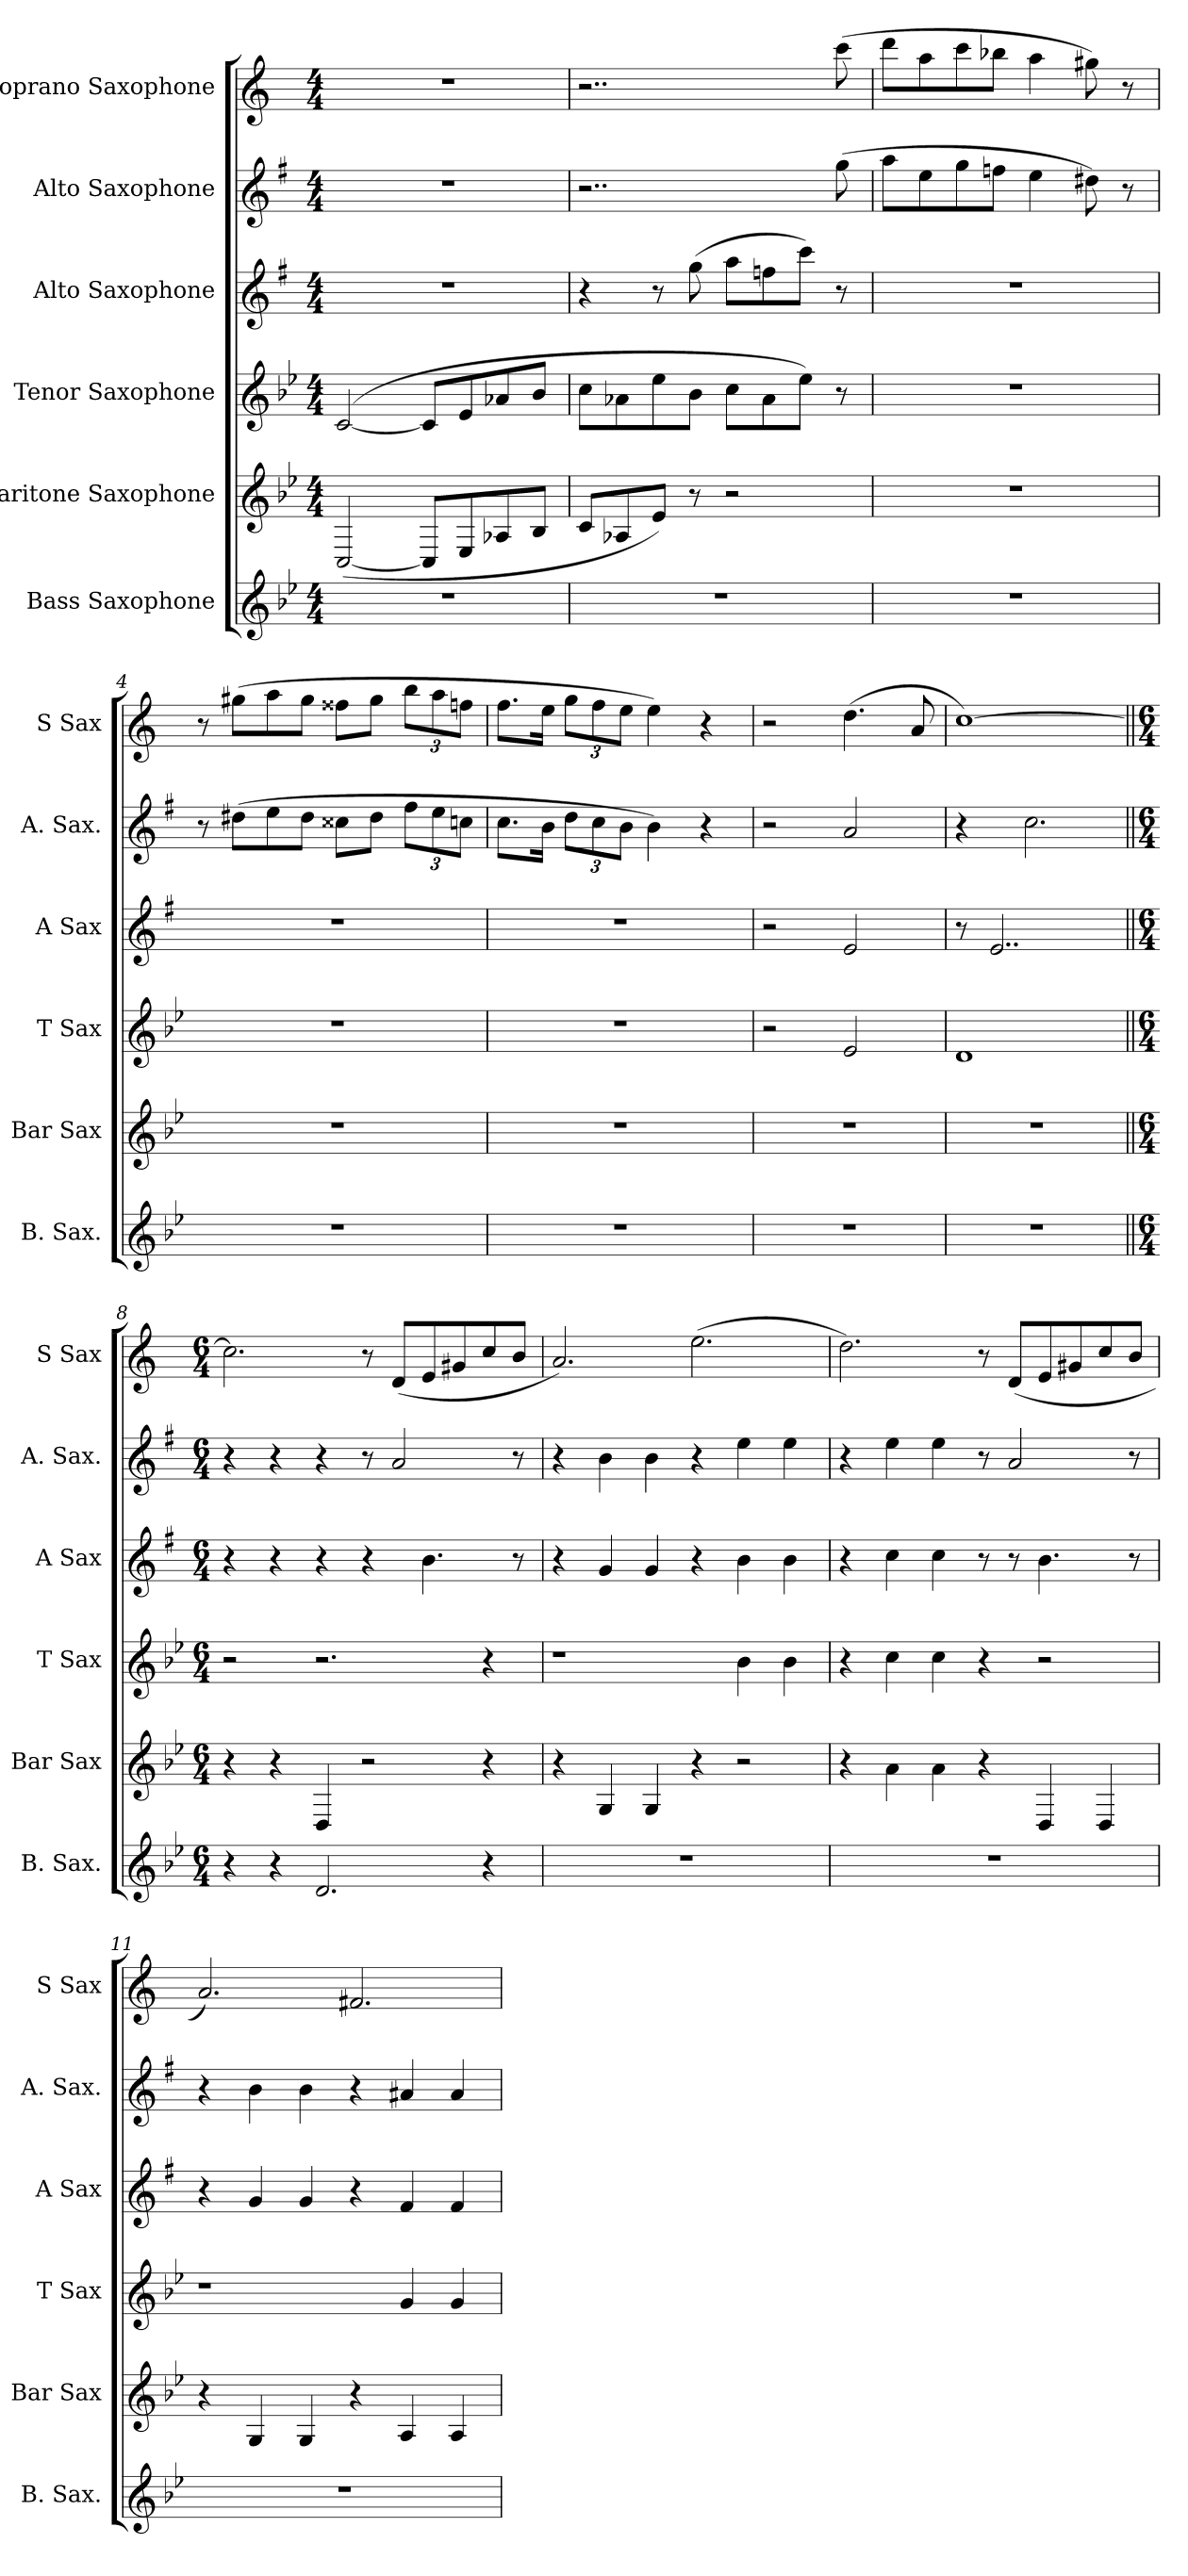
**kern	**kern	**kern	**kern	**kern	**kern
*part6	*part5	*part4	*part3	*part2	*part1
*staff6	*staff5	*staff4	*staff3	*staff2	*staff1
*I"Bass Saxophone	*I"Baritone Saxophone	*I"Tenor Saxophone	*I"Alto Saxophone	*I"Alto Saxophone	*I"Soprano Saxophone
*I'B. Sax.	*I'Bar Sax	*I'T Sax	*I'A Sax	*I'A. Sax.	*I'S Sax
*clefG2	*clefG2	*clefG2	*clefG2	*clefG2	*clefG2
*ITrd15c26	*ITrd12c21	*ITrd8c14	*ITrd5c9	*ITrd5c9	*ITrd1c2
*k[b-e-]	*k[b-e-]	*k[b-e-]	*k[b-e-]	*k[b-e-]	*k[b-e-]
*M4/4	*M4/4	*M4/4	*M4/4	*M4/4	*M4/4
*MM60	*MM60	*MM60	*MM60	*MM60	*MM60
=1	=1	=1	=1	=1	=1
1r	([2CC/	([2C/	1r	1r	1r
.	8CC/L]	8C/L]	.	.	.
.	8EE-/	8E-/	.	.	.
.	8AA-X/	8A-X/	.	.	.
.	8BB-/J	8B-/J	.	.	.
=2	=2	=2	=2	=2	=2
1r	8C/L	8c\L	4r	2..r	2..r
.	8AA-X/	8A-X\	.	.	.
.	8E-/J)	8e-\	8r	.	.
.	8r	8B-\J	(8b-\	.	.
.	2r	8c\L	8cc\L	.	.
.	.	8A-\	8a-X\	.	.
.	.	8e-\J)	8ee-\J)	.	.
.	.	8r	8r	(8b-\	(8bb-\
=3	=3	=3	=3	=3	=3
1r	1r	1r	1r	8cc\L	8ccc\L
.	.	.	.	8g\	8gg\
.	.	.	.	8b-\	8bb-\
.	.	.	.	8a-X\J	8aa-X\J
.	.	.	.	4g\	4gg\
.	.	.	.	8f#X\)	8ff#X\)
.	.	.	.	8r	8r
!!LO:PB:g=z
=4	=4	=4	=4	=4	=4
1r	1r	1r	1r	8r	8r
.	.	.	.	(8f#X\L	(8ff#X\L
.	.	.	.	8g\	8gg\
.	.	.	.	8f#\J	8ff#\J
.	.	.	.	8e#X\L	8ee#X\L
.	.	.	.	8f#\J	8ff#\J
*	*	*	*	*Xbrackettup	*Xbrackettup
.	.	.	.	12a\L	12aa\L
.	.	.	.	12g\	12gg\
.	.	.	.	12e-X\J	12ee-X\J
=5	=5	=5	=5	=5	=5
1r	1r	1r	1r	8.e-\L	8.ee-\L
.	.	.	.	16d\Jk	16dd\Jk
.	.	.	.	12f\L	12ff\L
.	.	.	.	12e-\	12ee-\
.	.	.	.	12d\J	12dd\J
.	.	.	.	4d\)	4dd\)
.	.	.	.	4r	4r
=6	=6	=6	=6	=6	=6
1r	1r	2r	2r	2r	2r
.	.	2E-/	2G/	2c/	(4.cc\
.	.	.	.	.	8g/
=7	=7	=7	=7	=7	=7
1r	1r	1D	8r	4r	[1b-)
.	.	.	2..G/	.	.
.	.	.	.	2.e-\	.
=8||	=8||	=8||	=8||	=8||	=8||
*M6/4	*M6/4	*M6/4	*M6/4	*M6/4	*M6/4
*	*	*	*	*	*MM128
4r	4r	2r	4r	4r	2.b-\]
4r	4r	.	4r	4r	.
2.DD/	4DD/	2.r	4r	4r	.
.	2r	.	4r	8r	8r
.	.	.	.	2c/	(8c/L
.	.	.	4.d\	.	8d/
.	.	.	.	.	8f#X/
4r	4r	4r	.	.	8b-/
.	.	.	8r	8r	8a/J
!!LO:LB:g=z
=9	=9	=9	=9	=9	=9
1.r	4r	1r	4r	4r	2.g/)
.	4GG/	.	4B-/	4d\	.
.	4GG/	.	4B-/	4d\	.
.	4r	.	4r	4r	(2.dd\
.	2r	4B-\	4d\	4g\	.
.	.	4B-\	4d\	4g\	.
=10	=10	=10	=10	=10	=10
1.r	4r	4r	4r	4r	2.cc\)
.	4A\	4c\	4e-\	4g\	.
.	4A\	4c\	4e-\	4g\	.
.	4r	4r	8r	8r	8r
.	.	.	8r	2c/	(8c/L
.	4DD/	2r	4.d\	.	8d/
.	.	.	.	.	8f#X/
.	4DD/	.	.	.	8b-/
.	.	.	8r	8r	8a/J
=11	=11	=11	=11	=11	=11
1.r	4r	1r	4r	4r	2.g/)
.	4GG/	.	4B-/	4d\	.
.	4GG/	.	4B-/	4d\	.
.	4r	.	4r	4r	2.en/
.	4AA/	4G/	4A/	4c#X/	.
.	4AA/	4G/	4A/	4c#/	.
=	=	=	=	=	=
*-	*-	*-	*-	*-	*-
